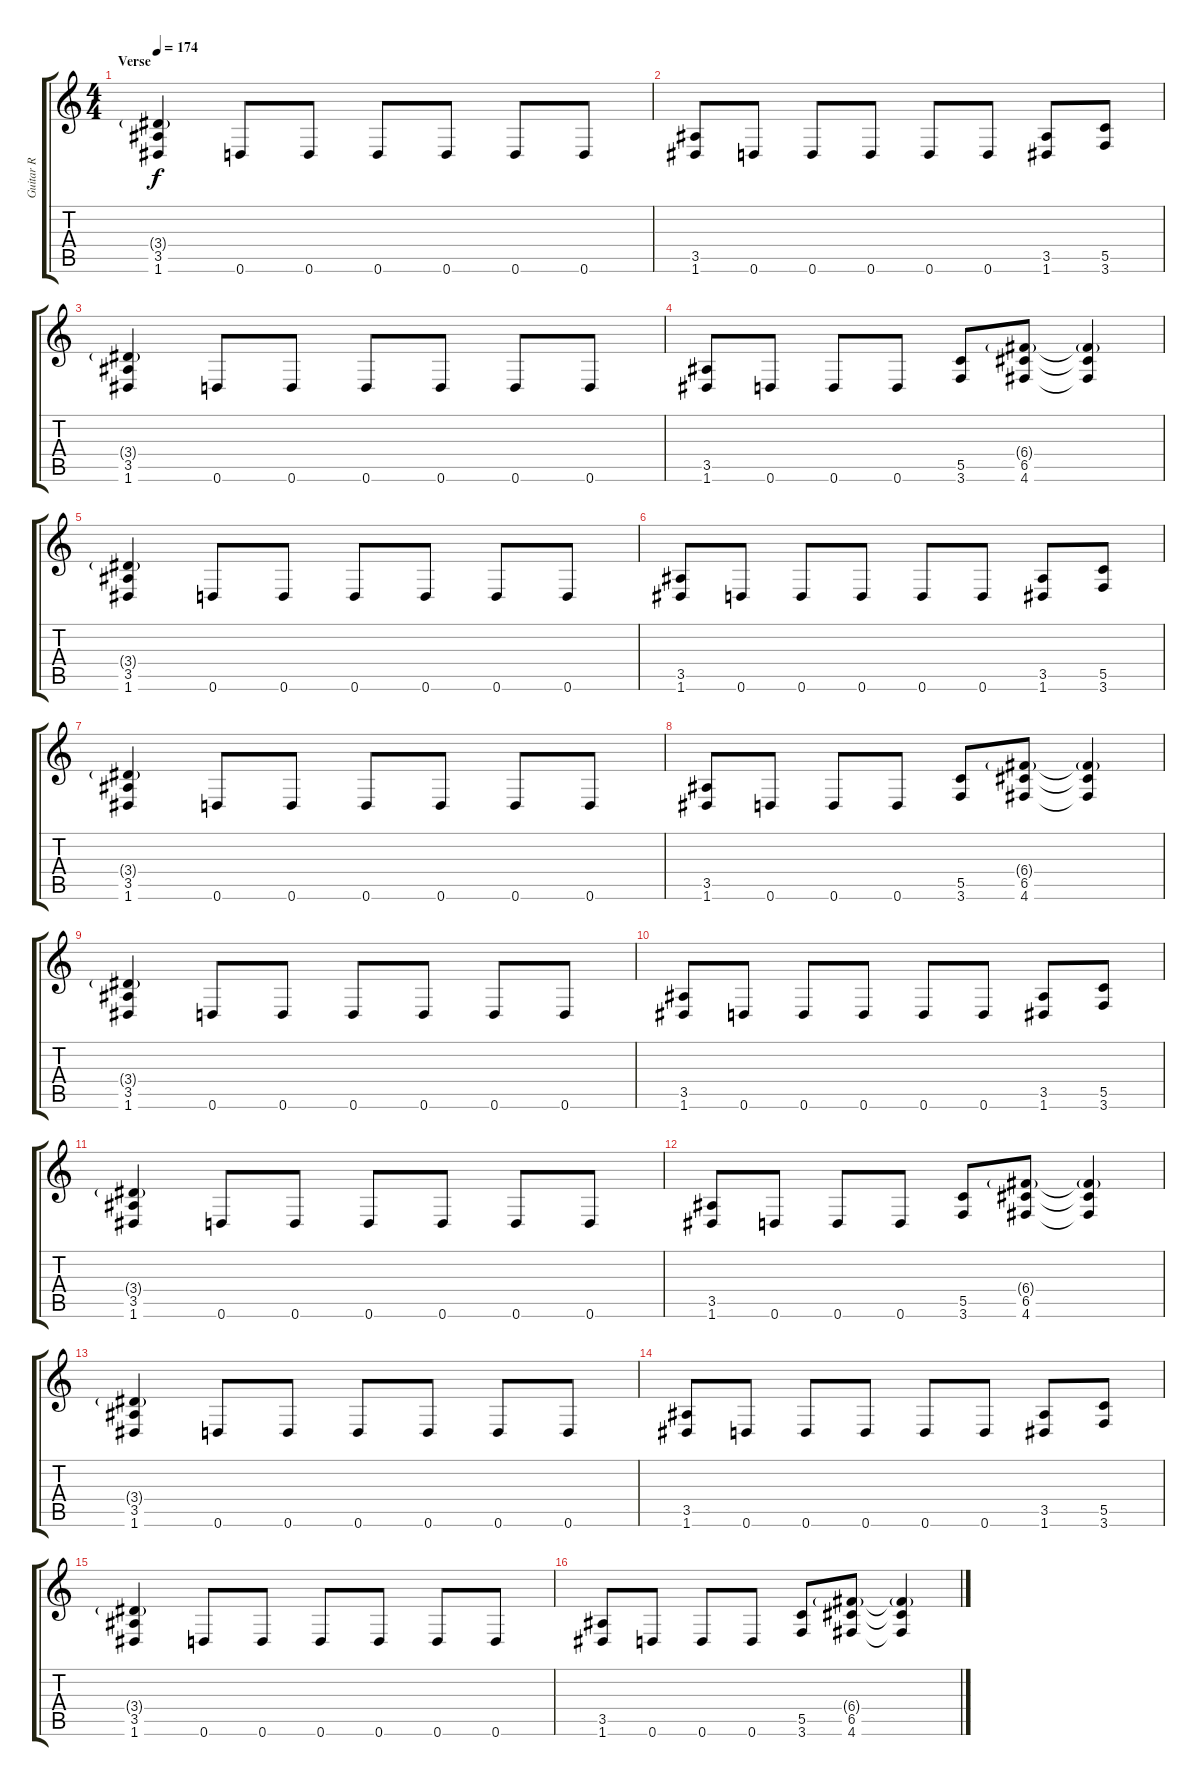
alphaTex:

\track ("Guitar R" "Guitar R") {instrument distortionguitar}
\staff {score tabs}
\tuning (D4 A3 F3 C3 G2 D2) {hide}
\ts (4 4)
\section ("" "Verse")
\tempo 174
\clef g2
\ks c
(3.4{g} 3.5 1.6).4{dy f} 0.6.8 0.6.8 0.6.8 0.6.8 0.6.8 0.6.8 |
(3.5 1.6).8 0.6.8 0.6.8 0.6.8 0.6.8 0.6.8 (3.5 1.6).8 (5.5 3.6).8 |
(3.4{g} 3.5 1.6).4 0.6.8 0.6.8 0.6.8 0.6.8 0.6.8 0.6.8 |
(3.5 1.6).8 0.6.8 0.6.8 0.6.8 (5.5 3.6).8 (6.4{g} 6.5 4.6).8 (6.4{g t} 6.5{t} 4.6{t}).4 |
(3.4{g} 3.5 1.6).4 0.6.8 0.6.8 0.6.8 0.6.8 0.6.8 0.6.8 |
(3.5 1.6).8 0.6.8 0.6.8 0.6.8 0.6.8 0.6.8 (3.5 1.6).8 (5.5 3.6).8 |
(3.4{g} 3.5 1.6).4 0.6.8 0.6.8 0.6.8 0.6.8 0.6.8 0.6.8 |
(3.5 1.6).8 0.6.8 0.6.8 0.6.8 (5.5 3.6).8 (6.4{g} 6.5 4.6).8 (6.4{g t} 6.5{t} 4.6{t}).4 |
(3.4{g} 3.5 1.6).4 0.6.8 0.6.8 0.6.8 0.6.8 0.6.8 0.6.8 |
(3.5 1.6).8 0.6.8 0.6.8 0.6.8 0.6.8 0.6.8 (3.5 1.6).8 (5.5 3.6).8 |
(3.4{g} 3.5 1.6).4 0.6.8 0.6.8 0.6.8 0.6.8 0.6.8 0.6.8 |
(3.5 1.6).8 0.6.8 0.6.8 0.6.8 (5.5 3.6).8 (6.4{g} 6.5 4.6).8 (6.4{g t} 6.5{t} 4.6{t}).4 |
(3.4{g} 3.5 1.6).4 0.6.8 0.6.8 0.6.8 0.6.8 0.6.8 0.6.8 |
(3.5 1.6).8 0.6.8 0.6.8 0.6.8 0.6.8 0.6.8 (3.5 1.6).8 (5.5 3.6).8 |
(3.4{g} 3.5 1.6).4 0.6.8 0.6.8 0.6.8 0.6.8 0.6.8 0.6.8 |
(3.5 1.6).8 0.6.8 0.6.8 0.6.8 (5.5 3.6).8 (6.4{g} 6.5 4.6).8 (6.4{g t} 6.5{t} 4.6{t}).4
